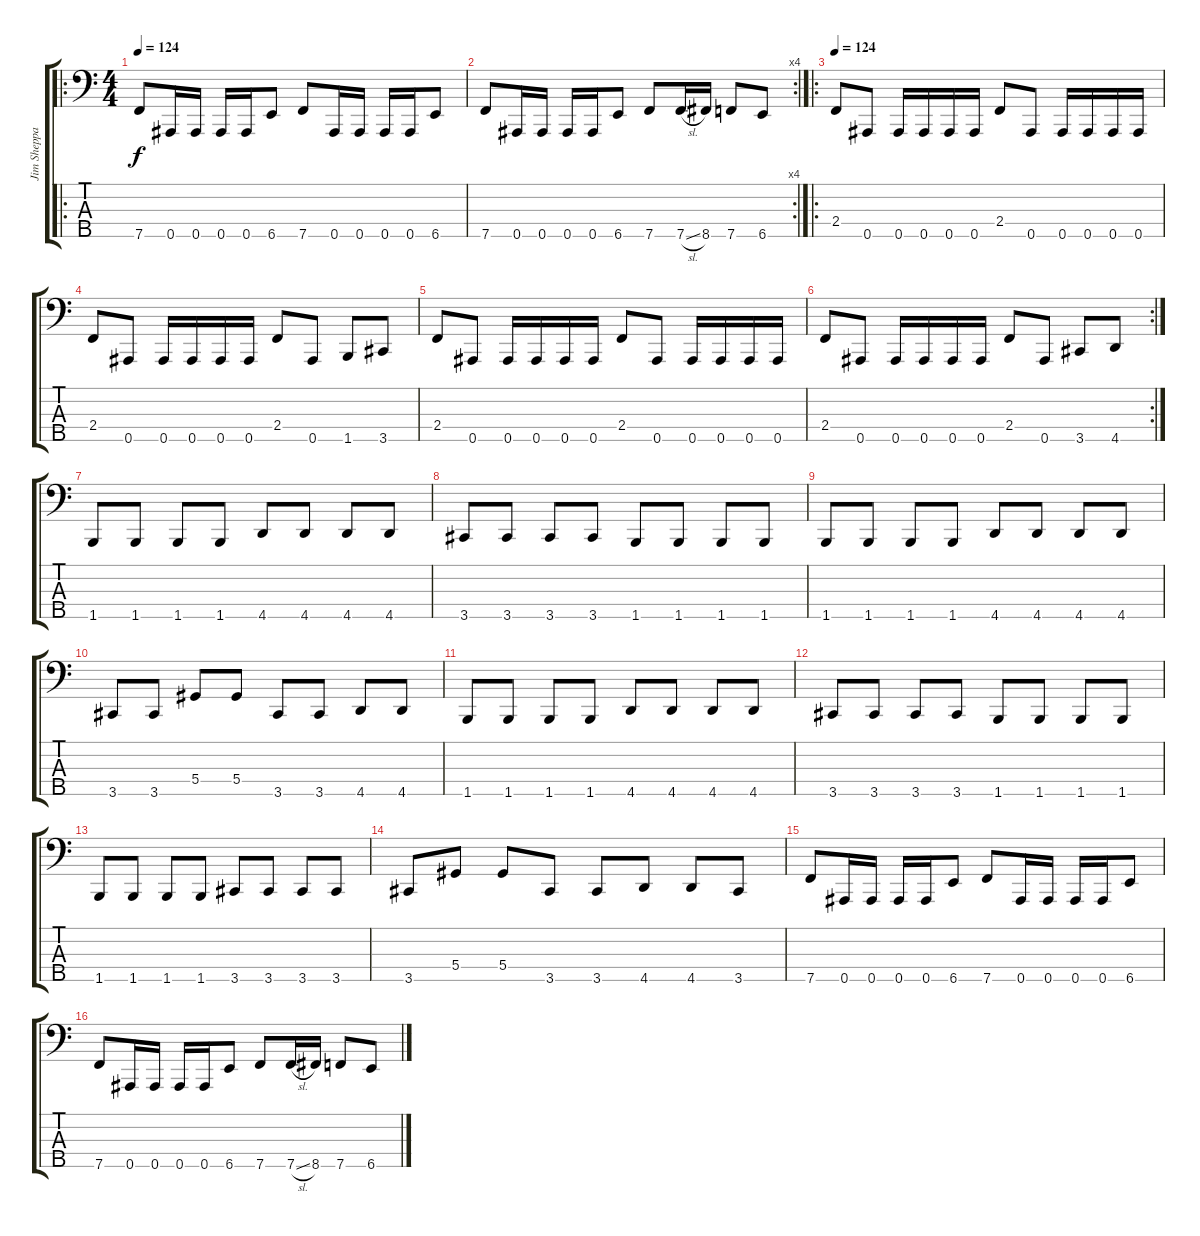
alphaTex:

\track ("Jim Sheppard" "Jim Sheppa") {instrument electricbasspick}
\staff {score tabs}
\tuning (Gb2 Db2 Ab1 Eb1 Bb0) {hide}
\ro
\ts (4 4)
\tempo 124
\tempo 125
\tempo 124
\clef f4
\ks c
7.5.8{dy f instrument electricbasspick} 0.5.16 0.5.16 0.5.16 0.5.16 6.5.8 7.5.8 0.5.16 0.5.16 0.5.16 0.5.16 6.5.8 |
\rc 4
7.5.8 0.5.16 0.5.16 0.5.16 0.5.16 6.5.8 7.5.8 7.5{sl}.16 8.5.16 7.5.8 6.5.8 |
\ro
\tempo 124
2.4.8 0.5.8 0.5.16 0.5.16 0.5.16 0.5.16 2.4.8 0.5.8 0.5.16 0.5.16 0.5.16 0.5.16 |
2.4.8 0.5.8 0.5.16 0.5.16 0.5.16 0.5.16 2.4.8 0.5.8 1.5.8 3.5.8 |
2.4.8 0.5.8 0.5.16 0.5.16 0.5.16 0.5.16 2.4.8 0.5.8 0.5.16 0.5.16 0.5.16 0.5.16 |
\rc 2
2.4.8 0.5.8 0.5.16 0.5.16 0.5.16 0.5.16 2.4.8 0.5.8 3.5.8 4.5.8 |
1.5.8 1.5.8 1.5.8 1.5.8 4.5.8 4.5.8 4.5.8 4.5.8 |
3.5.8 3.5.8 3.5.8 3.5.8 1.5.8 1.5.8 1.5.8 1.5.8 |
1.5.8 1.5.8 1.5.8 1.5.8 4.5.8 4.5.8 4.5.8 4.5.8 |
3.5.8 3.5.8 5.4.8 5.4.8 3.5.8 3.5.8 4.5.8 4.5.8 |
1.5.8 1.5.8 1.5.8 1.5.8 4.5.8 4.5.8 4.5.8 4.5.8 |
3.5.8 3.5.8 3.5.8 3.5.8 1.5.8 1.5.8 1.5.8 1.5.8 |
1.5.8 1.5.8 1.5.8 1.5.8 3.5.8 3.5.8 3.5.8 3.5.8 |
3.5.8 5.4.8 5.4.8 3.5.8 3.5.8 4.5.8 4.5.8 3.5.8 |
7.5.8 0.5.16 0.5.16 0.5.16 0.5.16 6.5.8 7.5.8 0.5.16 0.5.16 0.5.16 0.5.16 6.5.8 |
7.5.8 0.5.16 0.5.16 0.5.16 0.5.16 6.5.8 7.5.8 7.5{sl}.16 8.5.16 7.5.8 6.5.8
